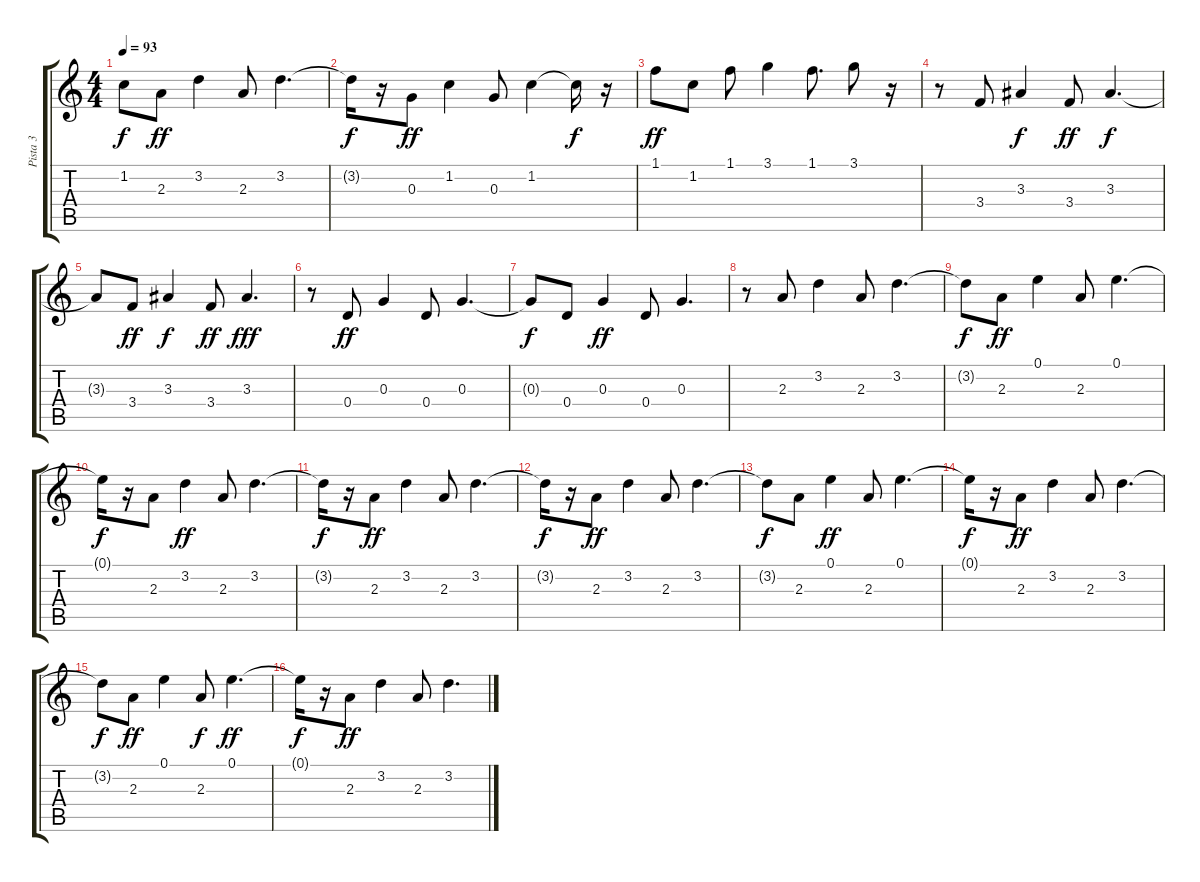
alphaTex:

\track ("Pista 3" "Pista 3") {instrument electricguitarmuted}
\staff {score tabs}
\tuning (E4 B3 G3 D3 A2 E2) {hide}
\ts (4 4)
\tempo 93
\clef g2
\ks c
1.2{t}.8{dy f} 2.3.8{dy ff} 3.2.4 2.3.8 3.2.4{d} |
3.2{t}.16{dy f} r.16 0.3.8{dy ff} 1.2.4 0.3.8 1.2.4 1.2{t}.16{dy f} r.16 |
1.1.8{dy ff} 1.2.8 1.1.8 3.1.4 1.1.8{d} 3.1.8 r.16 |
r.8 3.4.8 3.3.4{dy f} 3.4.8{dy ff} 3.3.4{d dy f} |
3.3{t}.8 3.4.8{dy ff} 3.3.4{dy f} 3.4.8{dy ff} 3.3.4{d dy fff} |
r.8 0.4.8{dy ff} 0.3.4 0.4.8 0.3.4{d} |
0.3{t}.8{dy f} 0.4.8 0.3.4{dy ff} 0.4.8 0.3.4{d} |
r.8 2.3.8 3.2.4 2.3.8 3.2.4{d} |
3.2{t}.8{dy f} 2.3.8{dy ff} 0.1.4 2.3.8 0.1.4{d} |
0.1{t}.16{dy f} r.16 2.3.8 3.2.4{dy ff} 2.3.8 3.2.4{d} |
3.2{t}.16{dy f} r.16 2.3.8{dy ff} 3.2.4 2.3.8 3.2.4{d} |
3.2{t}.16{dy f} r.16 2.3.8{dy ff} 3.2.4 2.3.8 3.2.4{d} |
3.2{t}.8{dy f} 2.3.8 0.1.4{dy ff} 2.3.8 0.1.4{d} |
0.1{t}.16{dy f} r.16 2.3.8{dy ff} 3.2.4 2.3.8 3.2.4{d} |
3.2{t}.8{dy f} 2.3.8{dy ff} 0.1.4 2.3.8{dy f} 0.1.4{d dy ff} |
0.1{t}.16{dy f} r.16 2.3.8{dy ff} 3.2.4 2.3.8 3.2.4{d}
